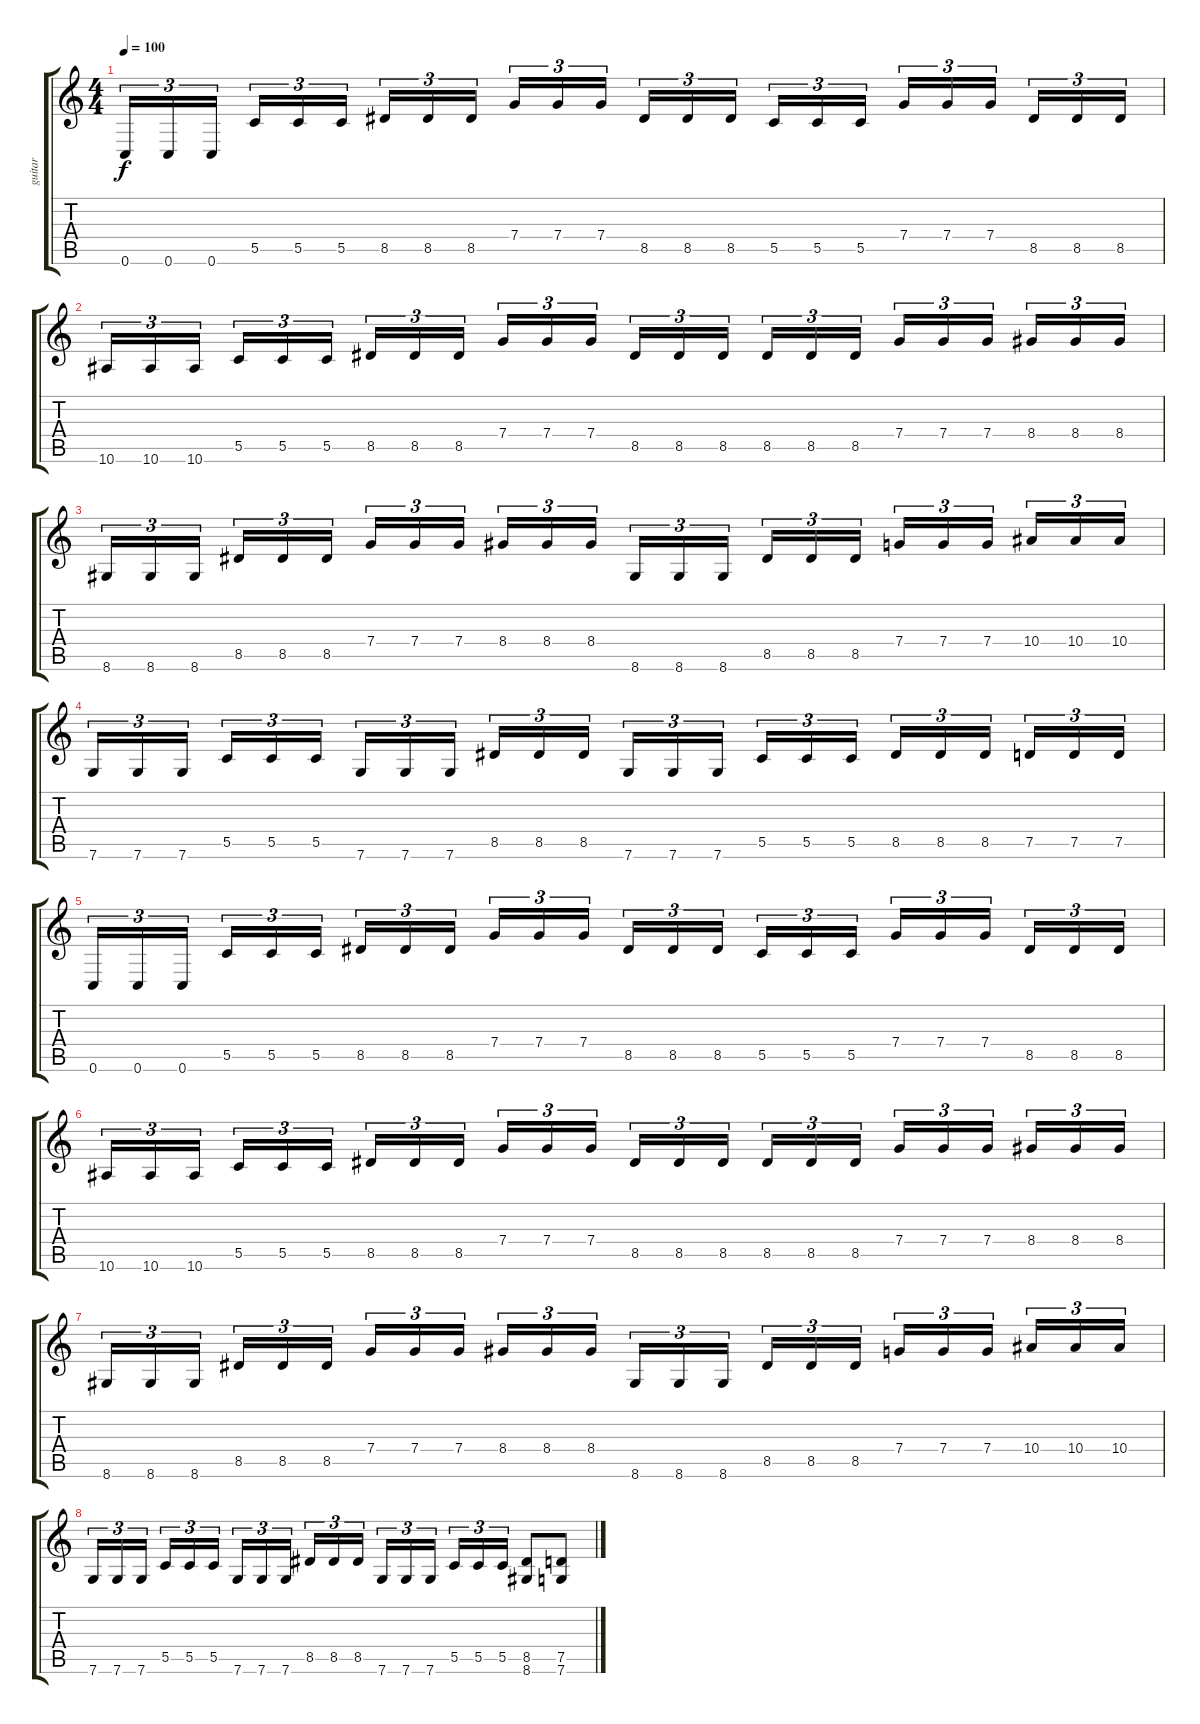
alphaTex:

\track ("guitar" "guitar") {instrument distortionguitar}
\staff {score tabs}
\tuning (D4 A3 F3 C3 G2 C2) {hide}
\ts (4 4)
\tempo 100
\clef g2
\ks c
0.6.16{tu (3 2) dy f} 0.6.16{tu (3 2)} 0.6.16{tu (3 2)} 5.5.16{tu (3 2)} 5.5.16{tu (3 2)} 5.5.16{tu (3 2)} 8.5.16{tu (3 2)} 8.5.16{tu (3 2)} 8.5.16{tu (3 2)} 7.4.16{tu (3 2)} 7.4.16{tu (3 2)} 7.4.16{tu (3 2)} 8.5.16{tu (3 2)} 8.5.16{tu (3 2)} 8.5.16{tu (3 2)} 5.5.16{tu (3 2)} 5.5.16{tu (3 2)} 5.5.16{tu (3 2)} 7.4.16{tu (3 2)} 7.4.16{tu (3 2)} 7.4.16{tu (3 2)} 8.5.16{tu (3 2)} 8.5.16{tu (3 2)} 8.5.16{tu (3 2)} |
10.6.16{tu (3 2)} 10.6.16{tu (3 2)} 10.6.16{tu (3 2)} 5.5.16{tu (3 2)} 5.5.16{tu (3 2)} 5.5.16{tu (3 2)} 8.5.16{tu (3 2)} 8.5.16{tu (3 2)} 8.5.16{tu (3 2)} 7.4.16{tu (3 2)} 7.4.16{tu (3 2)} 7.4.16{tu (3 2)} 8.5.16{tu (3 2)} 8.5.16{tu (3 2)} 8.5.16{tu (3 2)} 8.5.16{tu (3 2)} 8.5.16{tu (3 2)} 8.5.16{tu (3 2)} 7.4.16{tu (3 2)} 7.4.16{tu (3 2)} 7.4.16{tu (3 2)} 8.4.16{tu (3 2)} 8.4.16{tu (3 2)} 8.4.16{tu (3 2)} |
8.6.16{tu (3 2)} 8.6.16{tu (3 2)} 8.6.16{tu (3 2)} 8.5.16{tu (3 2)} 8.5.16{tu (3 2)} 8.5.16{tu (3 2)} 7.4.16{tu (3 2)} 7.4.16{tu (3 2)} 7.4.16{tu (3 2)} 8.4.16{tu (3 2)} 8.4.16{tu (3 2)} 8.4.16{tu (3 2)} 8.6.16{tu (3 2)} 8.6.16{tu (3 2)} 8.6.16{tu (3 2)} 8.5.16{tu (3 2)} 8.5.16{tu (3 2)} 8.5.16{tu (3 2)} 7.4.16{tu (3 2)} 7.4.16{tu (3 2)} 7.4.16{tu (3 2)} 10.4.16{tu (3 2)} 10.4.16{tu (3 2)} 10.4.16{tu (3 2)} |
7.6.16{tu (3 2)} 7.6.16{tu (3 2)} 7.6.16{tu (3 2)} 5.5.16{tu (3 2)} 5.5.16{tu (3 2)} 5.5.16{tu (3 2)} 7.6.16{tu (3 2)} 7.6.16{tu (3 2)} 7.6.16{tu (3 2)} 8.5.16{tu (3 2)} 8.5.16{tu (3 2)} 8.5.16{tu (3 2)} 7.6.16{tu (3 2)} 7.6.16{tu (3 2)} 7.6.16{tu (3 2)} 5.5.16{tu (3 2)} 5.5.16{tu (3 2)} 5.5.16{tu (3 2)} 8.5.16{tu (3 2)} 8.5.16{tu (3 2)} 8.5.16{tu (3 2)} 7.5.16{tu (3 2)} 7.5.16{tu (3 2)} 7.5.16{tu (3 2)} |
0.6.16{tu (3 2)} 0.6.16{tu (3 2)} 0.6.16{tu (3 2)} 5.5.16{tu (3 2)} 5.5.16{tu (3 2)} 5.5.16{tu (3 2)} 8.5.16{tu (3 2)} 8.5.16{tu (3 2)} 8.5.16{tu (3 2)} 7.4.16{tu (3 2)} 7.4.16{tu (3 2)} 7.4.16{tu (3 2)} 8.5.16{tu (3 2)} 8.5.16{tu (3 2)} 8.5.16{tu (3 2)} 5.5.16{tu (3 2)} 5.5.16{tu (3 2)} 5.5.16{tu (3 2)} 7.4.16{tu (3 2)} 7.4.16{tu (3 2)} 7.4.16{tu (3 2)} 8.5.16{tu (3 2)} 8.5.16{tu (3 2)} 8.5.16{tu (3 2)} |
10.6.16{tu (3 2)} 10.6.16{tu (3 2)} 10.6.16{tu (3 2)} 5.5.16{tu (3 2)} 5.5.16{tu (3 2)} 5.5.16{tu (3 2)} 8.5.16{tu (3 2)} 8.5.16{tu (3 2)} 8.5.16{tu (3 2)} 7.4.16{tu (3 2)} 7.4.16{tu (3 2)} 7.4.16{tu (3 2)} 8.5.16{tu (3 2)} 8.5.16{tu (3 2)} 8.5.16{tu (3 2)} 8.5.16{tu (3 2)} 8.5.16{tu (3 2)} 8.5.16{tu (3 2)} 7.4.16{tu (3 2)} 7.4.16{tu (3 2)} 7.4.16{tu (3 2)} 8.4.16{tu (3 2)} 8.4.16{tu (3 2)} 8.4.16{tu (3 2)} |
8.6.16{tu (3 2)} 8.6.16{tu (3 2)} 8.6.16{tu (3 2)} 8.5.16{tu (3 2)} 8.5.16{tu (3 2)} 8.5.16{tu (3 2)} 7.4.16{tu (3 2)} 7.4.16{tu (3 2)} 7.4.16{tu (3 2)} 8.4.16{tu (3 2)} 8.4.16{tu (3 2)} 8.4.16{tu (3 2)} 8.6.16{tu (3 2)} 8.6.16{tu (3 2)} 8.6.16{tu (3 2)} 8.5.16{tu (3 2)} 8.5.16{tu (3 2)} 8.5.16{tu (3 2)} 7.4.16{tu (3 2)} 7.4.16{tu (3 2)} 7.4.16{tu (3 2)} 10.4.16{tu (3 2)} 10.4.16{tu (3 2)} 10.4.16{tu (3 2)} |
7.6.16{tu (3 2)} 7.6.16{tu (3 2)} 7.6.16{tu (3 2)} 5.5.16{tu (3 2)} 5.5.16{tu (3 2)} 5.5.16{tu (3 2)} 7.6.16{tu (3 2)} 7.6.16{tu (3 2)} 7.6.16{tu (3 2)} 8.5.16{tu (3 2)} 8.5.16{tu (3 2)} 8.5.16{tu (3 2)} 7.6.16{tu (3 2)} 7.6.16{tu (3 2)} 7.6.16{tu (3 2)} 5.5.16{tu (3 2)} 5.5.16{tu (3 2)} 5.5.16{tu (3 2)} (8.5 8.6).8 (7.5 7.6).8
